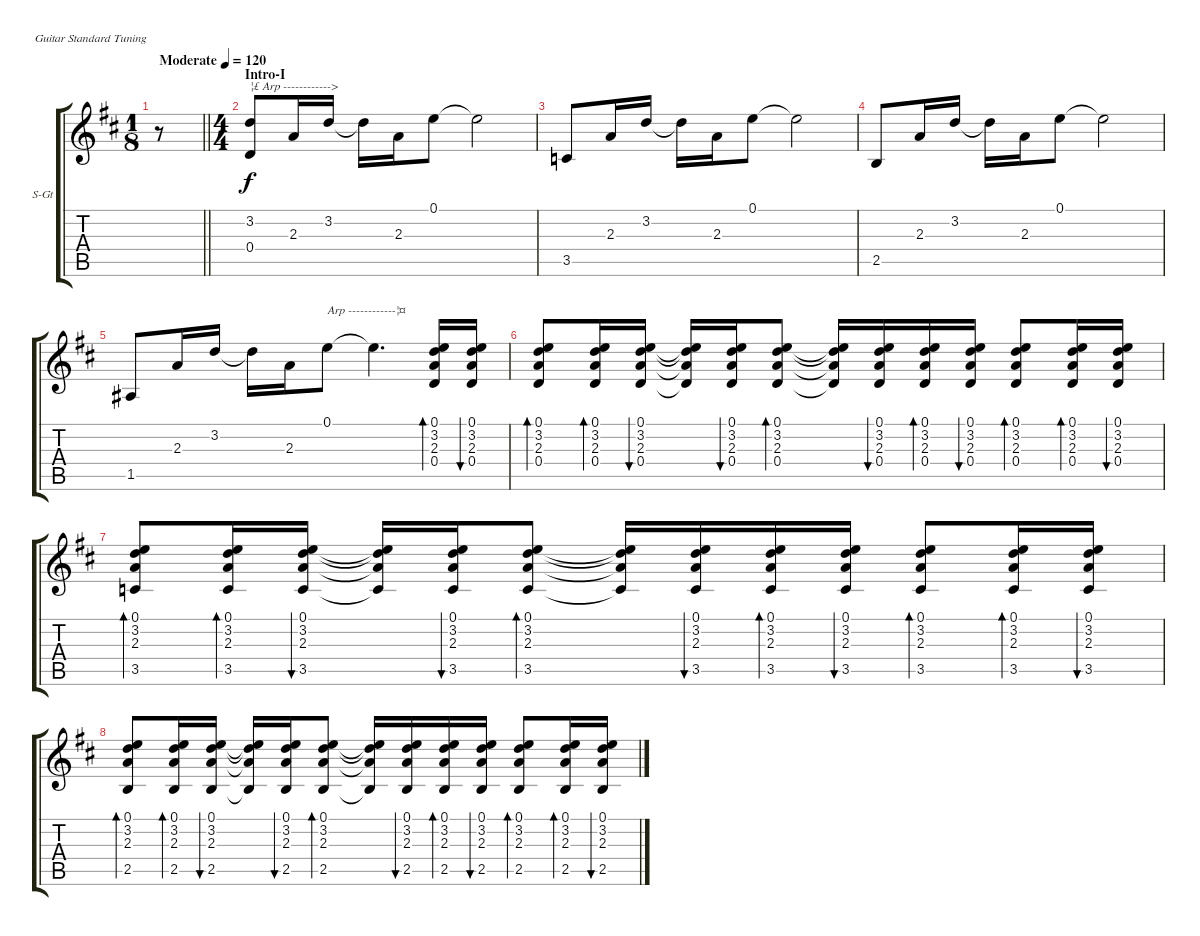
\bracketExtendMode groupsimilarinstruments
\firstSystemTrackNameOrientation horizontal
\otherSystemsTrackNameOrientation horizontal
\track ("A.Guitar 2" "S-Gt") {instrument acousticguitarsteel}
\staff {score tabs}
\tuning (E4 B3 G3 D3 A2 E2)
\ts (1 8)
\beaming (8 1)
\tempo (120 "Moderate")
\clef g2
\barLineRight lightlight
\ks d
r.8{dy f instrument acousticguitarsteel} |
\ts (4 4)
\beaming (8 2 2 2 2)
\section ("" "Intro-I")
(3.2 0.4).8{txt "¦£ Arp ------------>"} 2.3.16 3.2.16 3.2{t}.16 2.3.16 0.1.8 0.1{t}.2 |
3.5.8 2.3.16 3.2.16 3.2{t}.16 2.3.16 0.1.8 0.1{t}.2 |
2.5.8 2.3.16 3.2.16 3.2{t}.16 2.3.16 0.1.8 0.1{t}.2 |
1.5.8 2.3.16 3.2.16 3.2{t}.16 2.3.16 0.1.8{txt "Arp ------------¦¤"} 0.1{t}.4{d} (0.1 3.2 2.3 0.4).16{bd 30} (0.1 3.2 2.3 0.4).16{bu 30} |
(0.1 3.2 2.3 0.4).8{bd 30} (0.1 3.2 2.3 0.4).16{bd 30} (0.1 3.2 2.3 0.4).16{bu 30} (0.1{t} 3.2{t} 2.3{t} 0.4{t}).16 (0.1 3.2 2.3 0.4).16{bu 30} (0.1 3.2 2.3 0.4).8{bd 30} (0.1{t} 3.2{t} 2.3{t} 0.4{t}).16 (0.1 3.2 2.3 0.4).16{bu 30} (0.1 3.2 2.3 0.4).16{bd 30} (0.1 3.2 2.3 0.4).16{bu 30} (0.1 3.2 2.3 0.4).8{bd 30} (0.1 3.2 2.3 0.4).16{bd 30} (0.1 3.2 2.3 0.4).16{bu 30} |
(0.1 3.2 2.3 3.5).8{bd 30} (0.1 3.2 2.3 3.5).16{bd 30} (0.1 3.2 2.3 3.5).16{bu 30} (0.1{t} 3.2{t} 2.3{t} 3.5{t}).16 (0.1 3.2 2.3 3.5).16{bu 30} (0.1 3.2 2.3 3.5).8{bd 30} (0.1{t} 3.2{t} 2.3{t} 3.5{t}).16 (0.1 3.2 2.3 3.5).16{bu 30} (0.1 3.2 2.3 3.5).16{bd 30} (0.1 3.2 2.3 3.5).16{bu 30} (0.1 3.2 2.3 3.5).8{bd 30} (0.1 3.2 2.3 3.5).16{bd 30} (0.1 3.2 2.3 3.5).16{bu 30} |
(0.1 3.2 2.3 2.5).8{bd 30} (0.1 3.2 2.3 2.5).16{bd 30} (0.1 3.2 2.3 2.5).16{bu 30} (0.1{t} 3.2{t} 2.3{t} 2.5{t}).16 (0.1 3.2 2.3 2.5).16{bu 30} (0.1 3.2 2.3 2.5).8{bd 30} (0.1{t} 3.2{t} 2.3{t} 2.5{t}).16 (0.1 3.2 2.3 2.5).16{bu 30} (0.1 3.2 2.3 2.5).16{bd 30} (0.1 3.2 2.3 2.5).16{bu 30} (0.1 3.2 2.3 2.5).8{bd 30} (0.1 3.2 2.3 2.5).16{bd 30} (0.1 3.2 2.3 2.5).16{bu 30}
